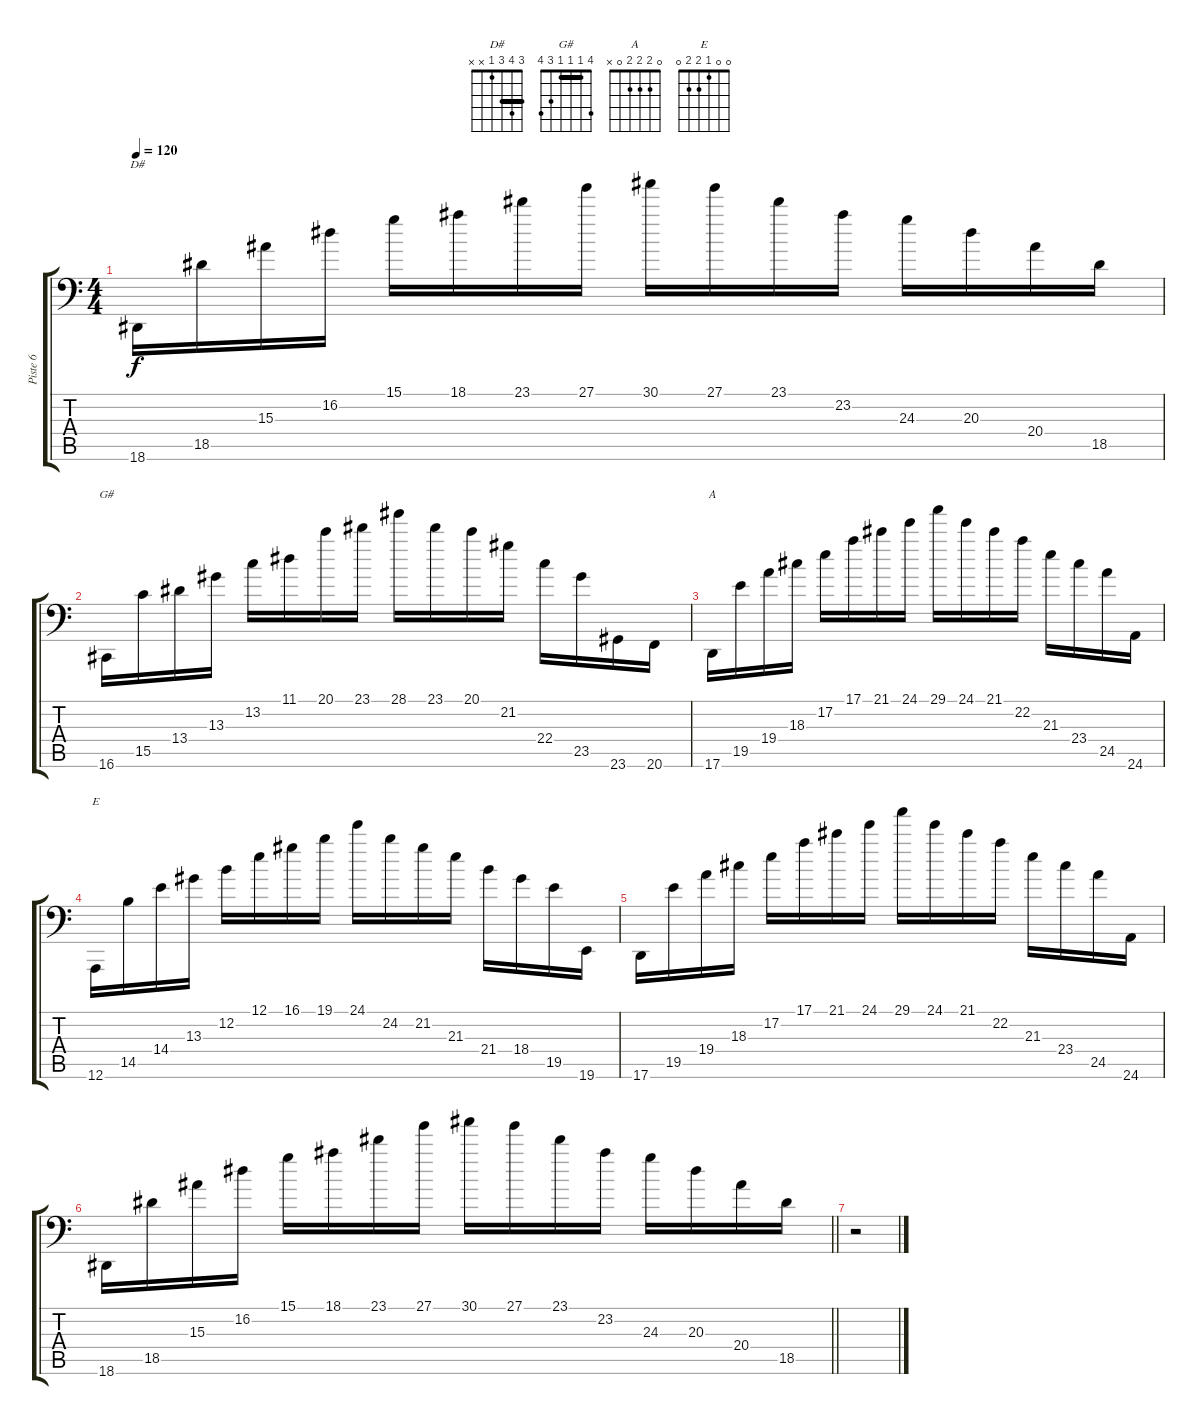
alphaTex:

\track ("Piste 6" "Piste 6") {instrument pad3polysynth}
\staff {score tabs}
\tuning (E4 B3 G3 D3 A2 A0) {hide}
\chord ("D#" 3 4 3 1 x x) {barre 3}
\chord ("G#" 4 1 1 1 3 4) {barre 1}
\chord ("A" 0 2 2 2 0 x)
\chord ("E" 0 0 1 2 2 0)
\ts (4 4)
\tempo 120
\clef f4
\ks c
18.6.16{ch "D#" dy f} 18.5.16 15.3.16 16.2.16 15.1.16 18.1.16 23.1.16 27.1.16 30.1.16 27.1.16 23.1.16 23.2.16 24.3.16 20.3.16 20.4.16 18.5.16 |
16.6.16{ch "G#"} 15.5.16 13.4.16 13.3.16 13.2.16 11.1.16 20.1.16 23.1.16 28.1.16 23.1.16 20.1.16 21.2.16 22.4.16 23.5.16 23.6.16 20.6.16 |
17.6.16{ch "A"} 19.5.16 19.4.16 18.3.16 17.2.16 17.1.16 21.1.16 24.1.16 29.1.16 24.1.16 21.1.16 22.2.16 21.3.16 23.4.16 24.5.16 24.6.16 |
12.6.16{ch "E"} 14.5.16 14.4.16 13.3.16 12.2.16 12.1.16 16.1.16 19.1.16 24.1.16 24.2.16 21.2.16 21.3.16 21.4.16 18.4.16 19.5.16 19.6.16 |
17.6.16 19.5.16 19.4.16 18.3.16 17.2.16 17.1.16 21.1.16 24.1.16 29.1.16 24.1.16 21.1.16 22.2.16 21.3.16 23.4.16 24.5.16 24.6.16 |
\barLineRight lightlight
18.6.16 18.5.16 15.3.16 16.2.16 15.1.16 18.1.16 23.1.16 27.1.16 30.1.16 27.1.16 23.1.16 23.2.16 24.3.16 20.3.16 20.4.16 18.5.16 |
r.2
